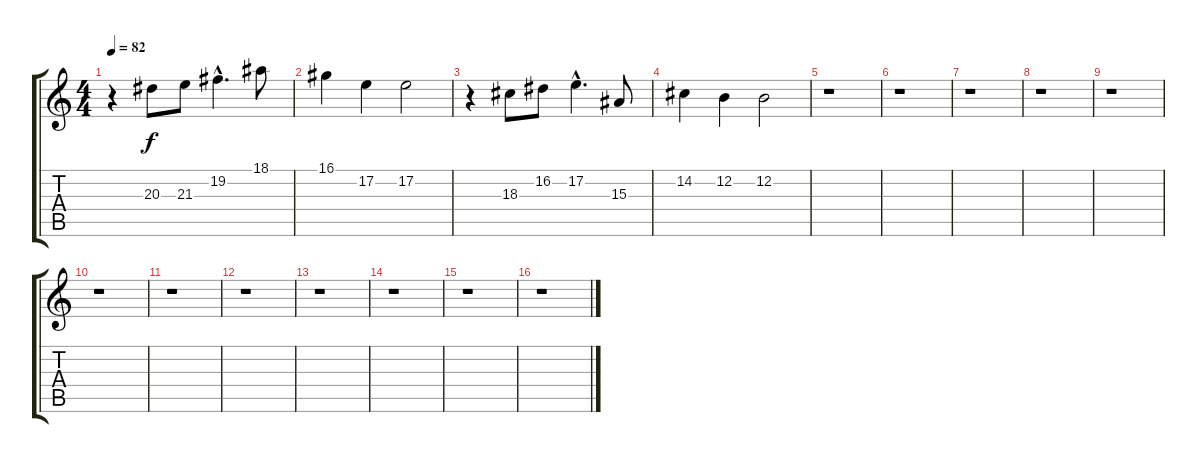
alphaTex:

\track "" {instrument harmonica}
\staff {score tabs}
\tuning (E4 B3 G3 D3 A2 E2) {hide}
\ts (4 4)
\tempo 82
\clef g2
\ks c
r.4{dy f} 20.3.8 21.3.8 19.2{hac}.4{d} 18.1.8 |
16.1.4 17.2.4 17.2.2 |
r.4 18.3.8 16.2.8 17.2{hac}.4{d} 15.3.8 |
14.2.4 12.2.4 12.2.2 |
r.1 |
r.1 |
r.1 |
r.1 |
r.1 |
r.1 |
r.1 |
r.1 |
r.1 |
r.1 |
r.1 |
r.1
